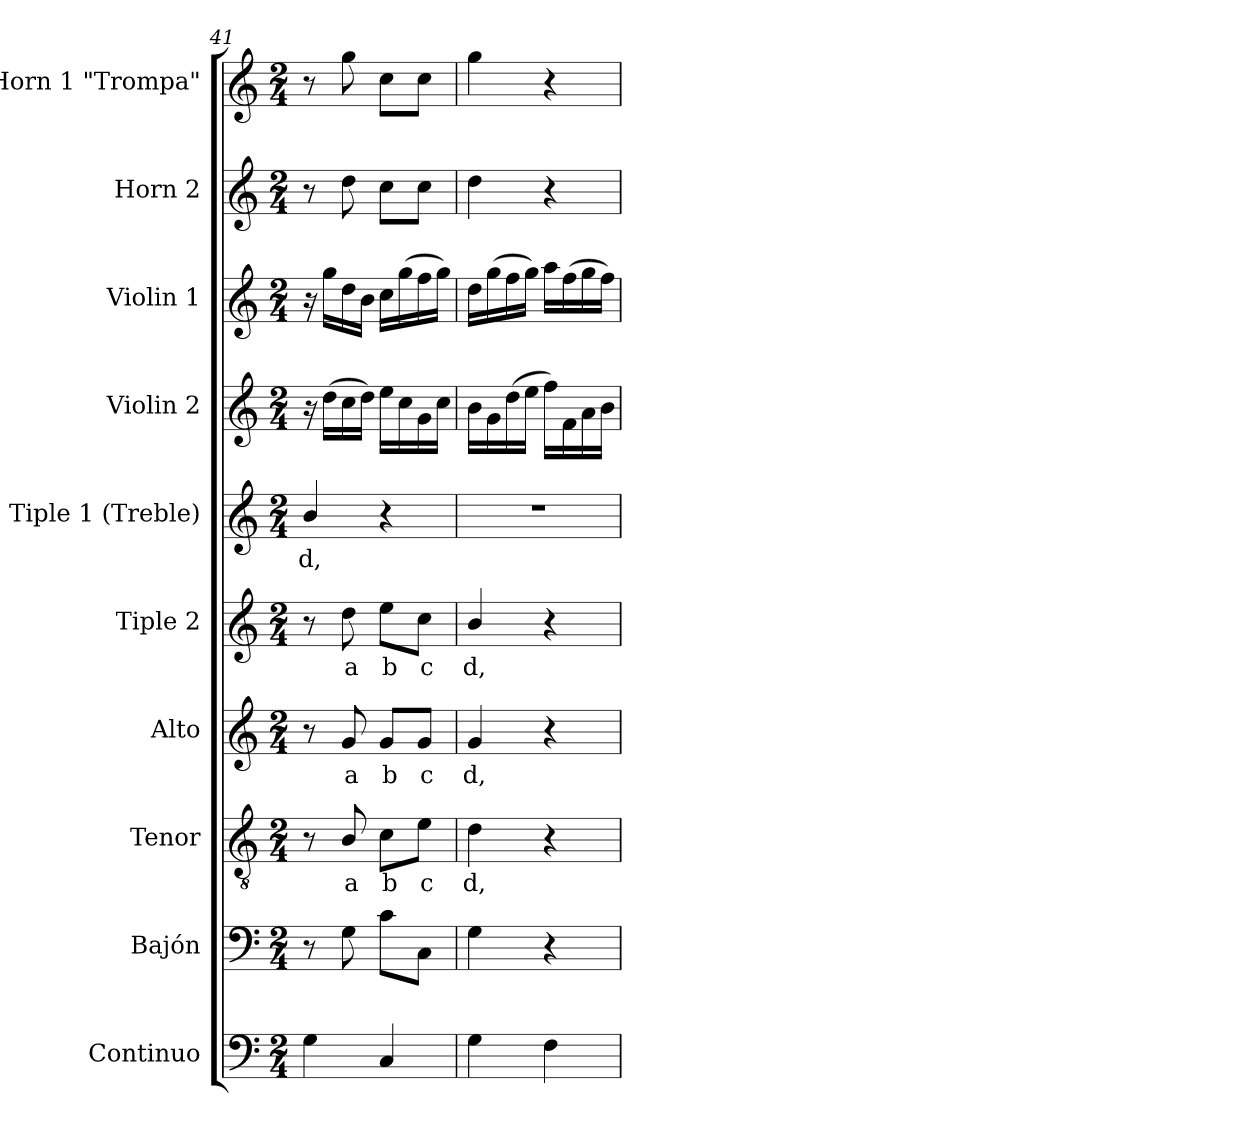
**kern	**kern	**kern	**text	**kern	**text	**kern	**text	**kern	**text	**kern	**kern	**kern	**kern
*part10	*part9	*part8	*part8	*part7	*part7	*part6	*part6	*part5	*part5	*part4	*part3	*part2	*part1
*staff10	*staff9	*staff8	*staff8	*staff7	*staff7	*staff6	*staff6	*staff5	*staff5	*staff4	*staff3	*staff2	*staff1
*I"Continuo	*I"Bajón	*I"Tenor	*	*I"Alto	*	*I"Tiple 2	*	*I"Tiple 1 (Treble)	*	*I"Violin 2	*I"Violin 1	*I"Horn 2	*I"Horn 1 "Trompa"
*I'Cont.	*	*I'T.	*	*I'A.	*	*	*	*	*	*I'Vln. 2	*I'Vln. 1	*I'Hn 1.	*I'Hn 1.
!!LO:LB:g=z
*clefF4	*clefF4	*clefGv2	*	*clefG2	*	*clefG2	*	*clefG2	*	*clefG2	*clefG2	*clefG2	*clefG2
*	*	*ITrd7c12	*	*	*	*	*	*	*	*	*	*ITrd7c12	*ITrd7c12
*k[]	*k[]	*k[]	*	*k[]	*	*k[]	*	*k[]	*	*k[]	*k[]	*k[]	*k[]
*C:	*C:	*C:	*	*C:	*	*C:	*	*C:	*	*C:	*C:	*C:	*C:
*M2/4	*M2/4	*M2/4	*	*M2/4	*	*M2/4	*	*M2/4	*	*M2/4	*M2/4	*M2/4	*M2/4
=41	=41	=41	=41	=41	=41	=41	=41	=41	=41	=41	=41	=41	=41
!	!	!	!	!	!	!	!	!	!LO:LY:b:color=#000000	!	!	!	!
4Gi\	8r	8r	.	8r	.	8r	.	4bi/	d,	16r	16r	8r	8r
.	.	.	.	.	.	.	.	.	.	(16ddi\LL	16ggi\LL	.	.
!	!	!	!LO:LY:b:color=#000000	!	!	!	!	!	!	!	!	!	!
!	!	!	!	!	!LO:LY:b:color=#000000	!	!	!	!	!	!	!	!
!	!	!	!	!	!	!	!LO:LY:b:color=#000000	!	!	!	!	!	!
.	8Gi\	8BBi/	a	8gi/	a	8ddi\	a	.	.	16cci\	16ddi\	8di\	8gi\
.	.	.	.	.	.	.	.	.	.	16ddi\JJ)	16bi\JJ	.	.
!	!	!	!LO:LY:b:color=#000000	!	!	!	!	!	!	!	!	!	!
!	!	!	!	!	!LO:LY:b:color=#000000	!	!	!	!	!	!	!	!
!	!	!	!	!	!	!	!LO:LY:b:color=#000000	!	!	!	!	!	!
4Ci/	8ci\L	8Ci\L	b	8gi/L	b	8eei\L	b	4r	.	16eei\LL	16cci\LL	8ci\L	8ci\L
.	.	.	.	.	.	.	.	.	.	16cci\	(16ggi\	.	.
!	!	!	!LO:LY:b:color=#000000	!	!	!	!	!	!	!	!	!	!
!	!	!	!	!	!LO:LY:b:color=#000000	!	!	!	!	!	!	!	!
!	!	!	!	!	!	!	!LO:LY:b:color=#000000	!	!	!	!	!	!
.	8Ci\J	8Ei\J	c	8gi/J	c	8cci\J	c	.	.	16gi\	16ffi\	8ci\J	8ci\J
.	.	.	.	.	.	.	.	.	.	16cci\JJ	16ggi\JJ)	.	.
=42	=42	=42	=42	=42	=42	=42	=42	=42	=42	=42	=42	=42	=42
!	!	!	!LO:LY:b:color=#000000	!	!	!	!	!	!	!	!	!	!
!	!	!	!	!	!LO:LY:b:color=#000000	!	!	!	!	!	!	!	!
!	!	!	!	!	!	!	!LO:LY:b:color=#000000	!LO:N:vis=1	!	!	!	!	!
4Gi\	4Gi\	4Di\	d,	4gi/	d,	4bi/	d,	2r	.	16bi\LL	16ddi\LL	4di\	4gi\
.	.	.	.	.	.	.	.	.	.	16gi\	(16ggi\	.	.
.	.	.	.	.	.	.	.	.	.	(16ddi\	16ffi\	.	.
.	.	.	.	.	.	.	.	.	.	16eei\JJ	16ggi\JJ)	.	.
4Fi\	4r	4r	.	4r	.	4r	.	.	.	16ffi\LL)	16aai\LL	4r	4r
.	.	.	.	.	.	.	.	.	.	16fi\	(16ffi\	.	.
.	.	.	.	.	.	.	.	.	.	16ai\	16ggi\	.	.
.	.	.	.	.	.	.	.	.	.	16bi\JJ	16ffi\JJ)	.	.
=	=	=	=	=	=	=	=	=	=	=	=	=	=
*-	*-	*-	*-	*-	*-	*-	*-	*-	*-	*-	*-	*-	*-
